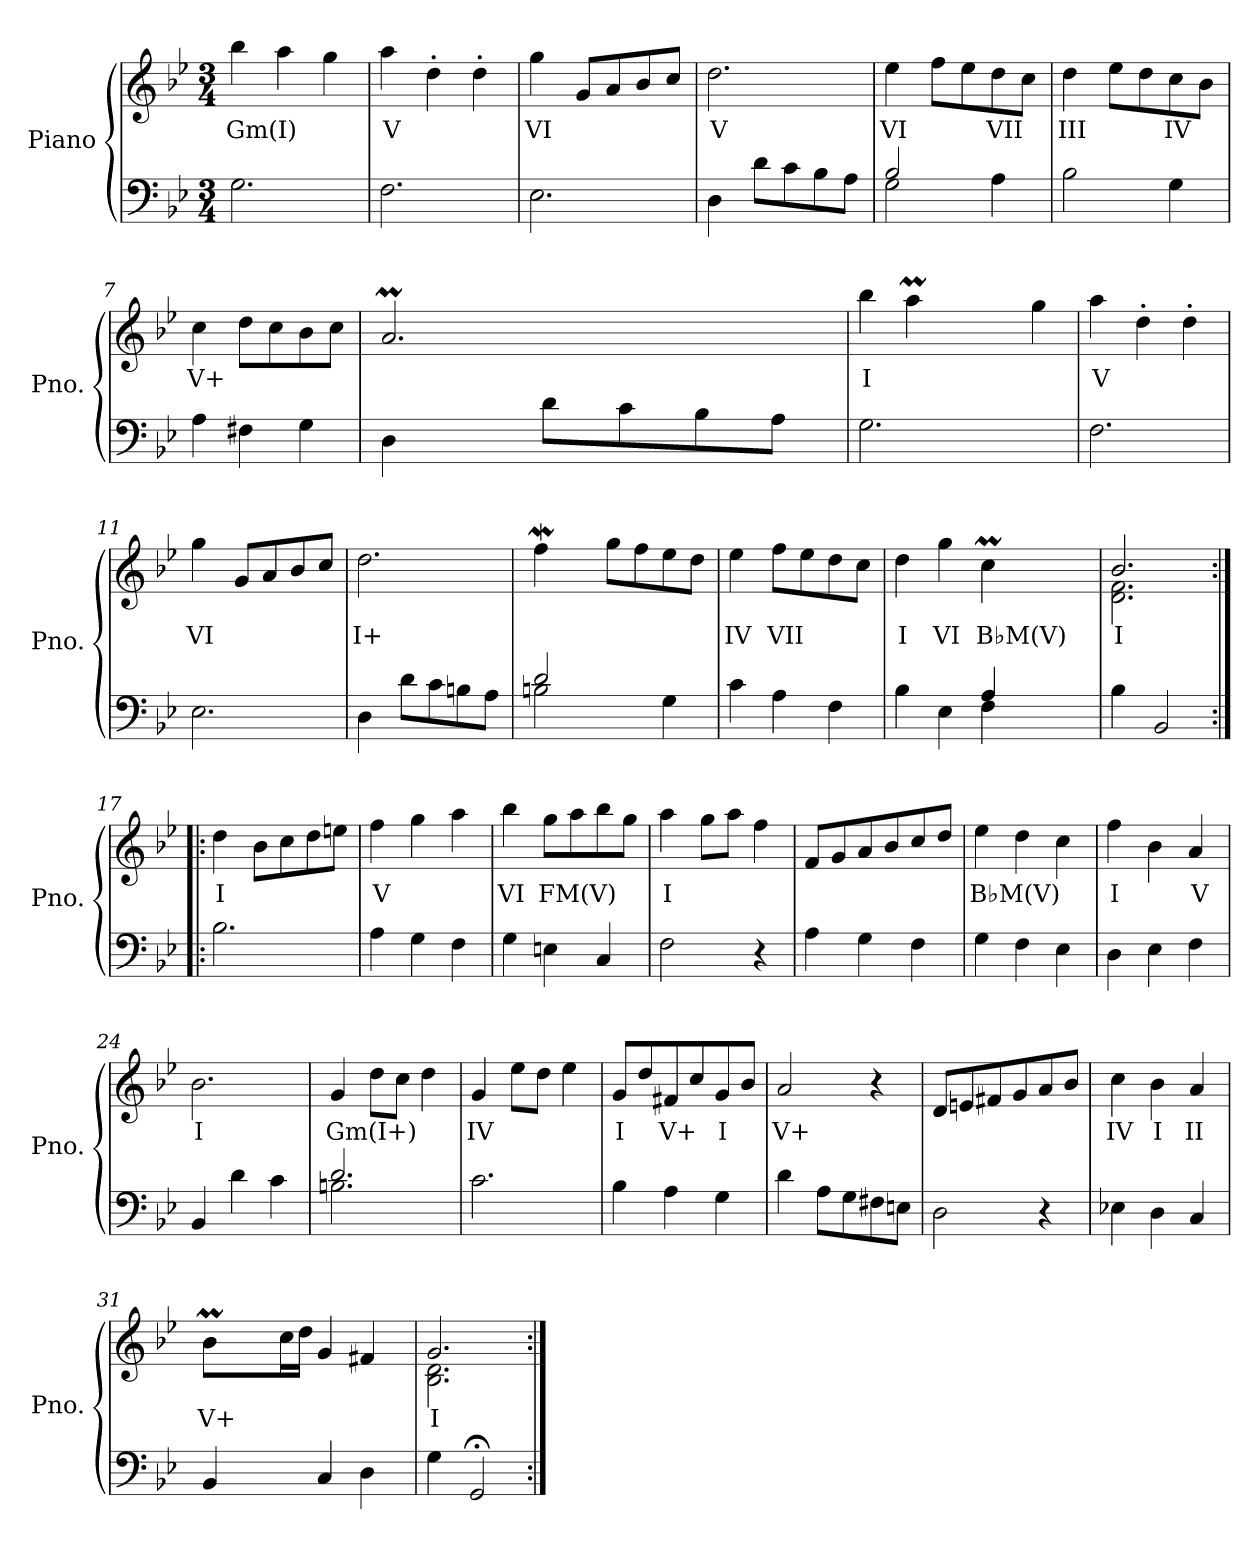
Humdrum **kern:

**kern	**kern	**text
*part1	*part1	*part1
*staff2	*staff1	*staff1
*I"Piano	*	*
*I'Pno.	*	*
*clefF4	*clefG2	*
*k[b-e-]	*k[b-e-]	*
*M3/4	*M3/4	*
=1	=1	=1
!	!	!LO:LY:b
2.G\	4bb-\	Gm(I)
.	4aa\	.
.	4gg\	.
=2	=2	=2
!	!	!LO:LY:b
2.F\	4aa\	V
.	4dd'\	.
.	4dd'\	.
=3	=3	=3
!	!	!LO:LY:b
2.E-\	4gg\	VI
.	8g/L	.
.	8a/	.
.	8b-/	.
.	8cc/J	.
=4	=4	=4
!	!	!LO:LY:b
4D\	2.dd\	V
8d\L	.	.
8c\	.	.
8B-\	.	.
8A\J	.	.
=5	=5	=5
*^	*	*
!	!	!	!LO:LY:b
2B-/	2G\	4ee-\	VI
.	.	8ff\L	.
.	.	8ee-\	.
!	!	!	!LO:LY:b
4A\	4ryy	8dd\	VII
.	.	8cc\J	.
*v	*v	*	*
!!LO:LB:g=z
=6	=6	=6
!	!	!LO:LY:b
2B-\	4dd\	III
.	8ee-\L	.
.	8dd\	.
!	!	!LO:LY:b
4G\	8cc\	IV
.	8b-\J	.
=7	=7	=7
!	!	!LO:LY:b
4A\	4cc\	V+
4F#X\	8dd\L	.
.	8cc\	.
4G\	8b-\	.
.	8cc\J	.
=8	=8	=8
*	*^	*
4D\	2.am/	32b-yy	.
.	.	32ayy	.
.	.	32b-yy	.
.	.	32ayy	.
.	.	32b-yy	.
.	.	32ayy	.
.	.	32b-yy	.
.	.	32ayy	.
8d\L	.	32b-yy	.
.	.	32ayy	.
.	.	32b-yy	.
.	.	32ayy	.
8c\	.	32b-yy	.
.	.	32ayy	.
.	.	32b-yy	.
.	.	32ayy	.
8B-\	.	32b-yy	.
.	.	32ayy	.
.	.	32b-yy	.
.	.	32ayy	.
8A\J	.	32b-yy	.
.	.	32ayy	.
.	.	32b-yy	.
.	.	32ayy	.
!!LO:LB:g=z	!!
=9	=9	=9	=9
!	!	!	!LO:LY:b
2.G\	4bb-\	4ryy	I
.	4aam\	40bb-yy	.
.	.	40aayy	.
.	.	40bb-yy	.
.	.	40aayy	.
.	.	40bb-yy	.
.	.	8aayy	.
.	4gg\	4ryy	.
=10	=10	=10	=10
!	!	!	!LO:LY:b
*	*v	*v	*
2.F\	4aa\	V
.	4dd'\	.
.	4dd'\	.
!!LO:LB:g=z
=11	=11	=11
!	!	!LO:LY:b
2.E-\	4gg\	VI
.	8g/L	.
.	8a/	.
.	8b-/	.
.	8cc/J	.
=12	=12	=12
!	!	!LO:LY:b
4D\	2.dd\	I+
8d\L	.	.
8c\	.	.
8Bn\	.	.
8A\J	.	.
=13	=13	=13
*^	*^	*
2d/	2Bn\	4ffW\	32ffyy	.
.	.	.	32ee-yy	.
.	.	.	8.ffyy	.
.	.	8gg\L	2ryy	.
.	.	8ff\	.	.
4G\	4ryy	8ee-\	.	.
.	.	8dd\J	.	.
*v	*v	*	*	*
*	*v	*v	*
=14	=14	=14
!	!	!LO:LY:b
4c\	4ee-\	IV
!	!	!LO:LY:b
4A\	8ff\L	VII
.	8ee-\	.
4F\	8dd\	.
.	8cc\J	.
=15	=15	=15
*^	*	*
!	!	!	!LO:LY:b
*	*	*^	*
4B-\	2ryy	4dd\	2ryy	I
!	!	!	!	!LO:LY:b
4E-\	.	4gg\	.	VI
!	!	!	!	!LO:LY:b
4A/	4F\	4ccM\	40ddyy	B♭M(V)
.	.	.	40ccyy	.
.	.	.	40ddyy	.
.	.	.	40ccyy	.
.	.	.	40ddyy	.
.	.	.	8ccyy	.
*v	*v	*	*	*
=16	=16	=16	=16
!	!	!	!LO:LY:b
4B-\	2.b-/	2.d\ 2.f\	I
2BB-/	.	.	.
*	*v	*v	*
!!LO:LB:g=z
=17:|!|:	=17:|!|:	=17:|!|:
!	!	!LO:LY:b
2.B-\	4dd\	I
.	8b-\L	.
.	8cc\	.
.	8dd\	.
.	8een\J	.
=18	=18	=18
!	!	!LO:LY:b
4A\	4ff\	V
4G\	4gg\	.
4F\	4aa\	.
=19	=19	=19
!	!	!LO:LY:b
4G\	4bb-\	VI
!	!	!LO:LY:b
4En\	8gg\L	FM(V)
.	8aa\	.
4C/	8bb-\	.
.	8gg\J	.
=20	=20	=20
!	!	!LO:LY:b
2F\	4aa\	I
.	8gg\L	.
.	8aa\J	.
4r	4ff\	.
=21	=21	=21
4A\	8f/L	.
.	8g/	.
4G\	8a/	.
.	8b-/	.
4F\	8cc/	.
.	8dd/J	.
!!LO:PB:g=z
=22	=22	=22
!	!	!LO:LY:b
4G\	4ee-\	B♭M(V)
4F\	4dd\	.
4E-\	4cc\	.
=23	=23	=23
!	!	!LO:LY:b
4D\	4ff\	I
4E-\	4b-\	.
!	!	!LO:LY:b
4F\	4a/	V
=24	=24	=24
!	!	!LO:LY:b
4BB-/	2.b-\	I
4d\	.	.
4c\	.	.
=25	=25	=25
*^	*	*
!	!	!	!LO:LY:b
2.d/	2.Bn\	4g/	Gm(I+)
.	.	8dd\L	.
.	.	8cc\J	.
.	.	4dd\	.
*v	*v	*	*
=26	=26	=26
!	!	!LO:LY:b
2.c\	4g/	IV
.	8ee-\L	.
.	8dd\J	.
.	4ee-\	.
!!LO:LB:g=z
=27	=27	=27
!	!	!LO:LY:b
4B-\	8g/L	I
.	8dd/	.
!	!	!LO:LY:b
4A\	8f#X/	V+
.	8cc/	.
!	!	!LO:LY:b
4G\	8g/	I
.	8b-/J	.
=28	=28	=28
!	!	!LO:LY:b
4d\	2a/	V+
8A\L	.	.
8G\	.	.
8F#i\	4r	.
8En\J	.	.
=29	=29	=29
2D\	8d/L	.
.	8en/	.
.	8f#X/	.
.	8g/	.
4r	8a/	.
.	8b-/J	.
=30	=30	=30
!	!	!LO:LY:b
4E-X\	4cc\	IV
!	!	!LO:LY:b
4D\	4b-\	I
!	!	!LO:LY:b
4C/	4a/	II
=31	=31	=31
!	!	!LO:LY:b
*	*^	*
4BB-/	8b-M\L	32ccyy	V+
.	.	32b-yy	.
.	.	32ccyy	.
.	.	32b-yy	.
.	16cc\L	2ryy	.
.	16dd\JJ	.	.
4C/	4g/	.	.
4D\	4f#X/	.	.
.	.	8ryy	.
=32	=32	=32	=32
!	!	!	!LO:LY:b
4G\	2.g/	2.B-\ 2.d\	I
2GG;</	.	.	.
*	*v	*v	*
=:|!	=:|!	=:|!
*-	*-	*-
